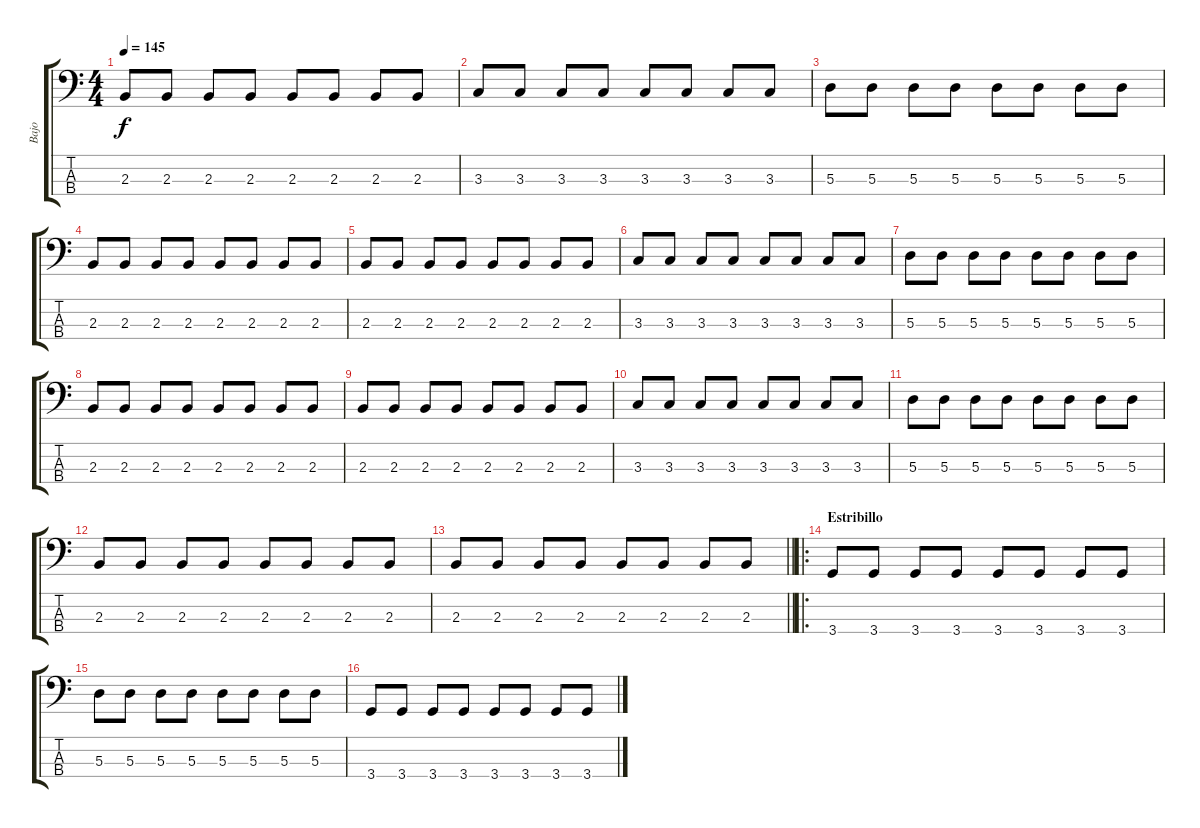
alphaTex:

\track ("Bajo" "Bajo") {instrument electricbassfinger}
\staff {score tabs}
\tuning (G2 D2 A1 E1) {hide}
\ts (4 4)
\tempo 145
\clef f4
\ks c
2.3.8{dy f} 2.3.8 2.3.8 2.3.8 2.3.8 2.3.8 2.3.8 2.3.8 |
3.3.8 3.3.8 3.3.8 3.3.8 3.3.8 3.3.8 3.3.8 3.3.8 |
5.3.8 5.3.8 5.3.8 5.3.8 5.3.8 5.3.8 5.3.8 5.3.8 |
2.3.8 2.3.8 2.3.8 2.3.8 2.3.8 2.3.8 2.3.8 2.3.8 |
2.3.8 2.3.8 2.3.8 2.3.8 2.3.8 2.3.8 2.3.8 2.3.8 |
3.3.8 3.3.8 3.3.8 3.3.8 3.3.8 3.3.8 3.3.8 3.3.8 |
5.3.8 5.3.8 5.3.8 5.3.8 5.3.8 5.3.8 5.3.8 5.3.8 |
2.3.8 2.3.8 2.3.8 2.3.8 2.3.8 2.3.8 2.3.8 2.3.8 |
2.3.8 2.3.8 2.3.8 2.3.8 2.3.8 2.3.8 2.3.8 2.3.8 |
3.3.8 3.3.8 3.3.8 3.3.8 3.3.8 3.3.8 3.3.8 3.3.8 |
5.3.8 5.3.8 5.3.8 5.3.8 5.3.8 5.3.8 5.3.8 5.3.8 |
2.3.8 2.3.8 2.3.8 2.3.8 2.3.8 2.3.8 2.3.8 2.3.8 |
\barLineRight lightlight
2.3.8 2.3.8 2.3.8 2.3.8 2.3.8 2.3.8 2.3.8 2.3.8 |
\ro
\section ("" "Estribillo")
3.4.8 3.4.8 3.4.8 3.4.8 3.4.8 3.4.8 3.4.8 3.4.8 |
5.3.8 5.3.8 5.3.8 5.3.8 5.3.8 5.3.8 5.3.8 5.3.8 |
3.4.8 3.4.8 3.4.8 3.4.8 3.4.8 3.4.8 3.4.8 3.4.8
